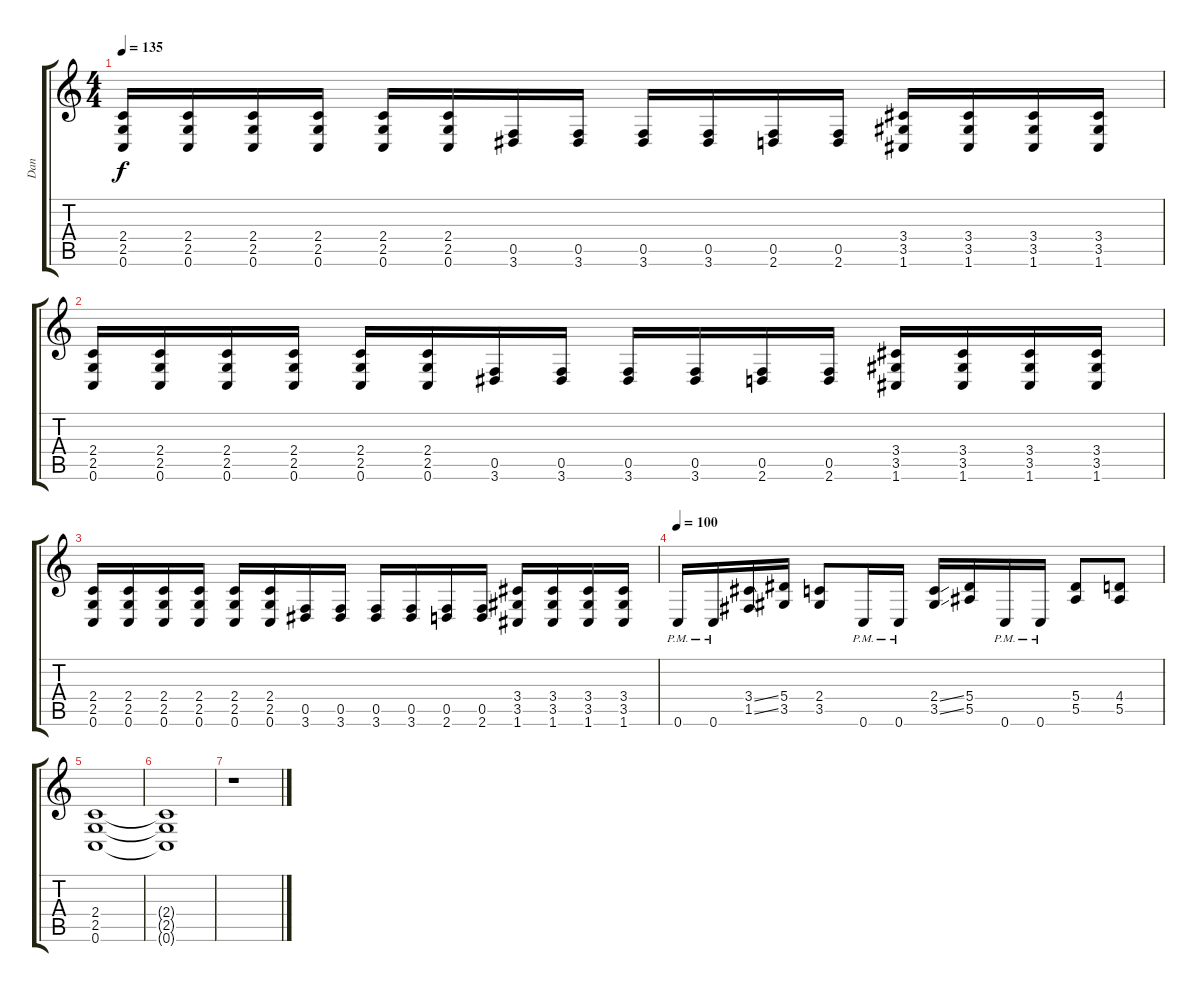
\track ("Dan" "Dan") {instrument distortionguitar}
\staff {score tabs}
\tuning (C4 G3 Eb3 Bb2 F2 C2) {hide}
\ts (4 4)
\tempo 135
\clef g2
\ks c
(2.4 2.5 0.6).16{dy f} (2.4 2.5 0.6).16 (2.4 2.5 0.6).16 (2.4 2.5 0.6).16 (2.4 2.5 0.6).16 (2.4 2.5 0.6).16 (0.5 3.6).16 (0.5 3.6).16 (0.5 3.6).16 (0.5 3.6).16 (0.5 2.6).16 (0.5 2.6).16 (3.4 3.5 1.6).16 (3.4 3.5 1.6).16 (3.4 3.5 1.6).16 (3.4 3.5 1.6).16 |
(2.4 2.5 0.6).16 (2.4 2.5 0.6).16 (2.4 2.5 0.6).16 (2.4 2.5 0.6).16 (2.4 2.5 0.6).16 (2.4 2.5 0.6).16 (0.5 3.6).16 (0.5 3.6).16 (0.5 3.6).16 (0.5 3.6).16 (0.5 2.6).16 (0.5 2.6).16 (3.4 3.5 1.6).16 (3.4 3.5 1.6).16 (3.4 3.5 1.6).16 (3.4 3.5 1.6).16 |
(2.4 2.5 0.6).16 (2.4 2.5 0.6).16 (2.4 2.5 0.6).16 (2.4 2.5 0.6).16 (2.4 2.5 0.6).16 (2.4 2.5 0.6).16 (0.5 3.6).16 (0.5 3.6).16 (0.5 3.6).16 (0.5 3.6).16 (0.5 2.6).16 (0.5 2.6).16 (3.4 3.5 1.6).16 (3.4 3.5 1.6).16 (3.4 3.5 1.6).16 (3.4 3.5 1.6).16 |
\tempo 100
0.6{pm}.16 0.6{pm}.16 (3.4{ss} 1.5{ss}).16 (5.4 3.5).16 (2.4 3.5).8 0.6{pm}.16 0.6{pm}.16 (2.4{ss} 3.5{ss}).16 (5.4 5.5).16 0.6{pm}.16 0.6{pm}.16 (5.4 5.5).8 (4.4 5.5).8 |
(2.4 2.5 0.6).1 |
(2.4{t} 2.5{t} 0.6{t}).1 |
r.1
